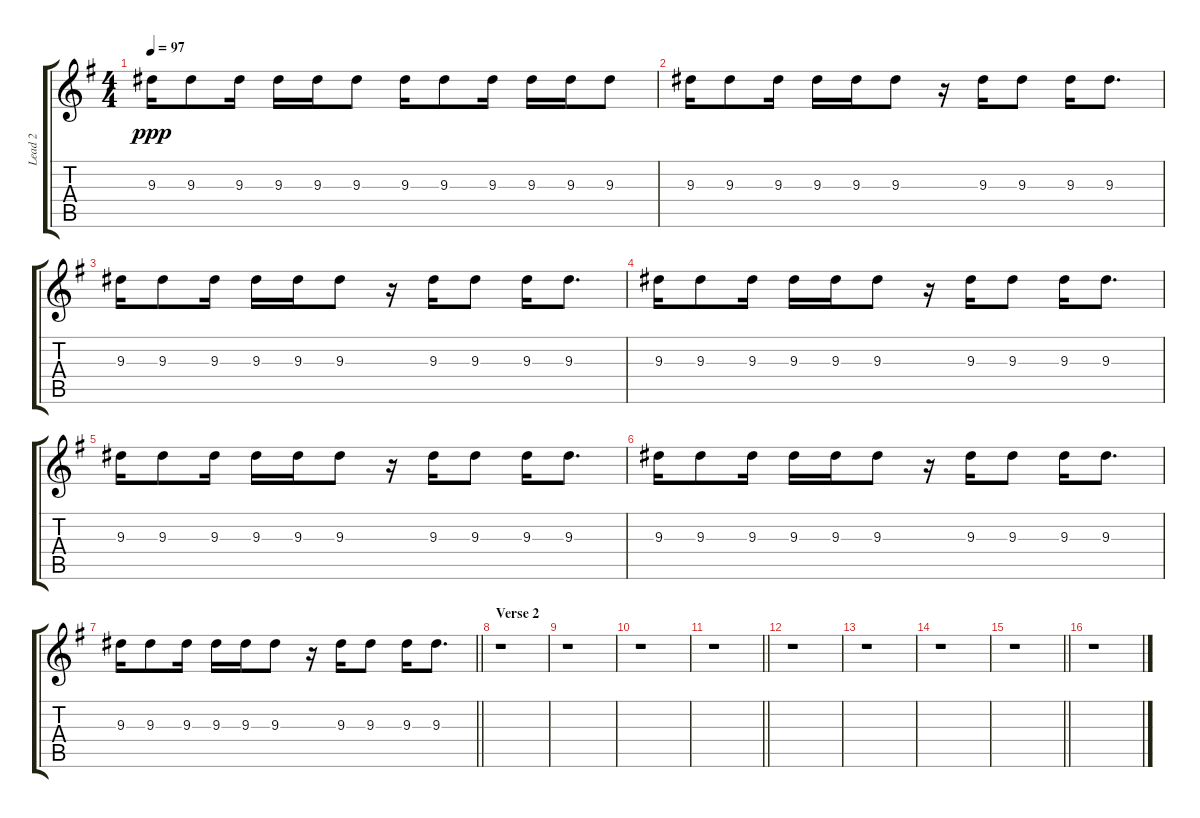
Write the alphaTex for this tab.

\track ("Lead 2" "Lead 2") {instrument distortionguitar}
\staff {score tabs}
\tuning (Eb4 Bb3 Gb3 Db3 Ab2 Eb2) {hide}
\ts (4 4)
\tempo 97
\clef g2
\ks g
9.3.16{dy ppp} 9.3.8 9.3.16 9.3.16 9.3.16 9.3.8 9.3.16 9.3.8 9.3.16 9.3.16 9.3.16 9.3.8 |
9.3.16 9.3.8 9.3.16 9.3.16 9.3.16 9.3.8 r.16 9.3.16 9.3.8 9.3.16 9.3.8{d} |
9.3.16 9.3.8 9.3.16 9.3.16 9.3.16 9.3.8 r.16 9.3.16 9.3.8 9.3.16 9.3.8{d} |
9.3.16 9.3.8 9.3.16 9.3.16 9.3.16 9.3.8 r.16 9.3.16 9.3.8 9.3.16 9.3.8{d} |
9.3.16 9.3.8 9.3.16 9.3.16 9.3.16 9.3.8 r.16 9.3.16 9.3.8 9.3.16 9.3.8{d} |
9.3.16 9.3.8 9.3.16 9.3.16 9.3.16 9.3.8 r.16 9.3.16 9.3.8 9.3.16 9.3.8{d} |
\barLineRight lightlight
9.3.16 9.3.8 9.3.16 9.3.16 9.3.16 9.3.8 r.16 9.3.16 9.3.8 9.3.16 9.3.8{d} |
\section ("" "Verse 2")
r.1 |
r.1 |
r.1 |
\barLineRight lightlight
r.1 |
r.1 |
r.1 |
r.1 |
\barLineRight lightlight
r.1 |
r.1
